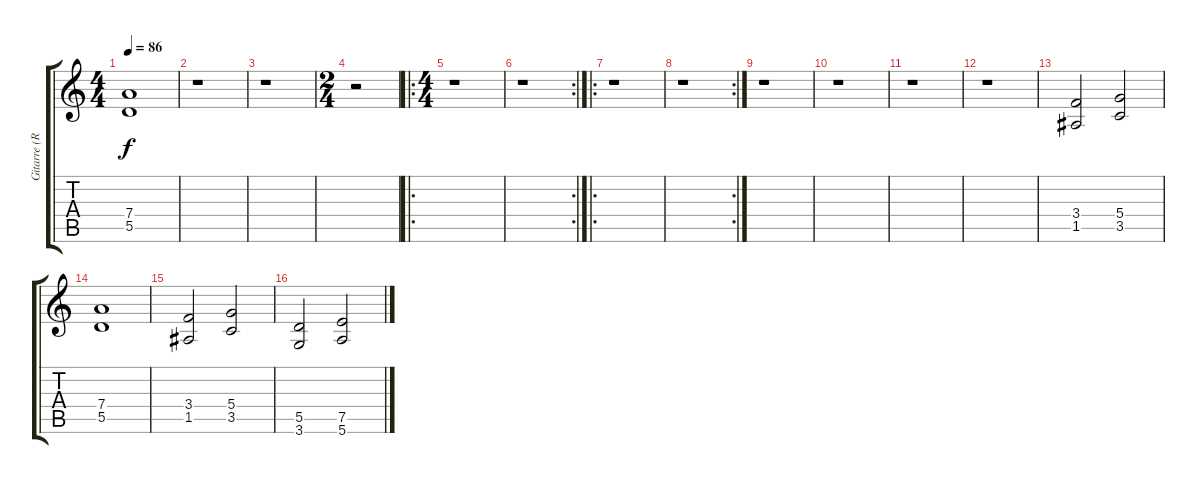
\track ("Gitarre (Ref)" "Gitarre (R") {instrument electricguitarmuted}
\staff {score tabs}
\tuning (E4 B3 G3 D3 A2 E2) {hide}
\ts (4 4)
\tempo 86
\clef g2
\ks c
(7.4 5.5).1{dy f} |
r.1 |
r.1 |
\ts (2 4)
r.2 |
\ro
\ts (4 4)
r.1 |
\rc 2
r.1 |
\ro
r.1 |
\rc 2
r.1 |
r.1 |
r.1 |
r.1 |
r.1 |
(3.4 1.5).2 (5.4 3.5).2 |
(7.4 5.5).1 |
(3.4 1.5).2 (5.4 3.5).2 |
(5.5 3.6).2 (7.5 5.6).2
